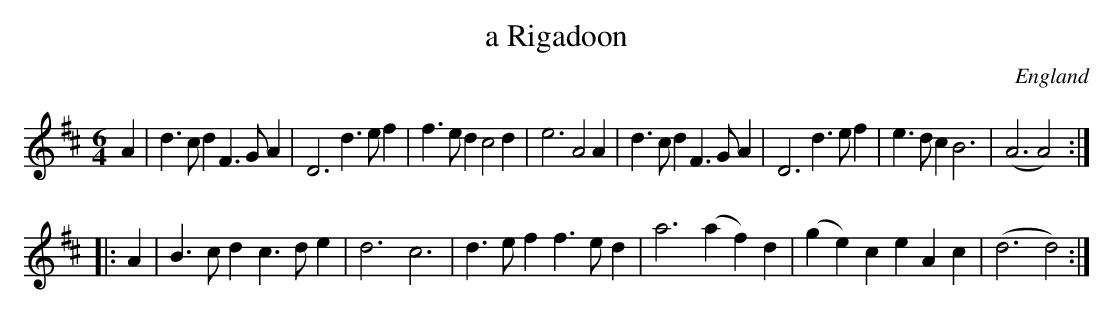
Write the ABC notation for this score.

X:1
T:a Rigadoon
L:1/4
M:6/4
O:England
K:D major
A |\
d>cd F>GA | D3 d>ef | f>ed c2d | e3 A2A |\
d>cd F>GA | D3 d>ef | e>dc B3 | (A3 A2) ::
A |\
B>cd c>de | d3 c3 | d>ef f>ed | a3 (af)d | (ge)c eAc | (d3 d2):|
